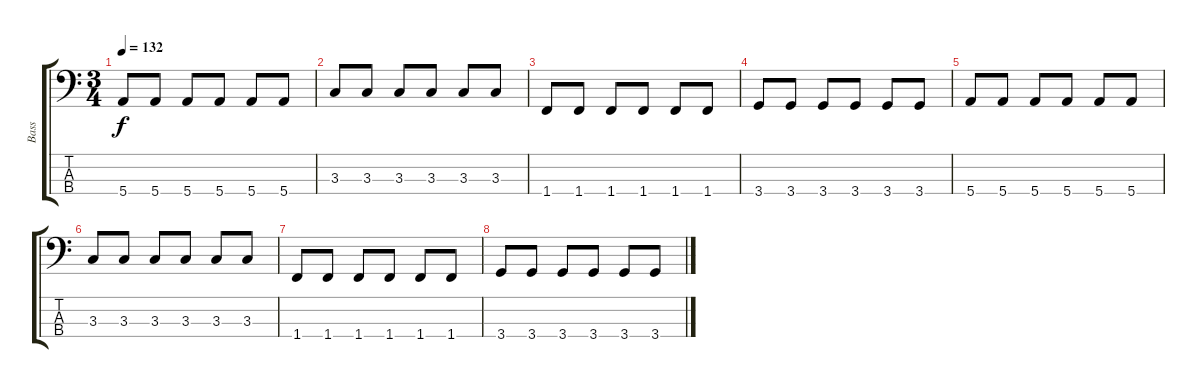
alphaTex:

\track ("Bass" "Bass") {instrument electricbasspick}
\staff {score tabs}
\tuning (G2 D2 A1 E1) {hide}
\ts (3 4)
\tempo 132
\clef f4
\ks c
5.4.8{dy f} 5.4.8 5.4.8 5.4.8 5.4.8 5.4.8 |
3.3.8 3.3.8 3.3.8 3.3.8 3.3.8 3.3.8 |
1.4.8 1.4.8 1.4.8 1.4.8 1.4.8 1.4.8 |
3.4.8 3.4.8 3.4.8 3.4.8 3.4.8 3.4.8 |
5.4.8 5.4.8 5.4.8 5.4.8 5.4.8 5.4.8 |
3.3.8 3.3.8 3.3.8 3.3.8 3.3.8 3.3.8 |
1.4.8 1.4.8 1.4.8 1.4.8 1.4.8 1.4.8 |
3.4.8 3.4.8 3.4.8 3.4.8 3.4.8 3.4.8
